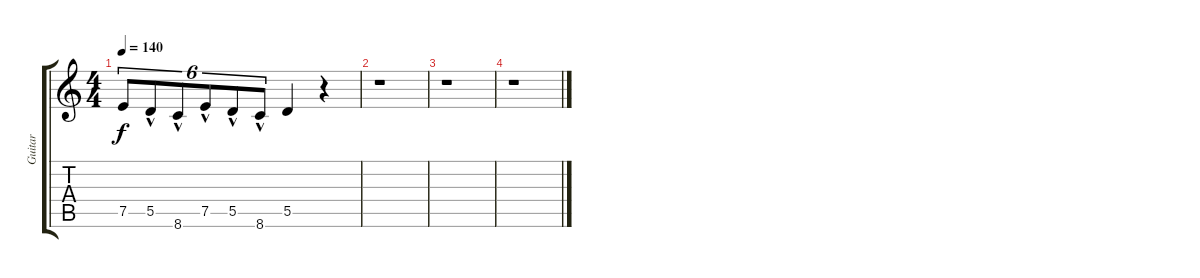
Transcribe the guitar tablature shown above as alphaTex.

\track ("Guitar" "Guitar") {instrument electricguitarclean}
\staff {score tabs}
\tuning (E4 B3 G3 D3 A2 E2) {hide}
\ts (4 4)
\tempo 140
\clef g2
\ks c
7.5.8{tu (6 4) dy f} 5.5{hac}.8{tu (6 4)} 8.6{hac}.8{tu (6 4)} 7.5{hac}.8{tu (6 4)} 5.5{hac}.8{tu (6 4)} 8.6{hac}.8{tu (6 4)} 5.5.4 r.4 |
r.1 |
r.1 |
r.1
